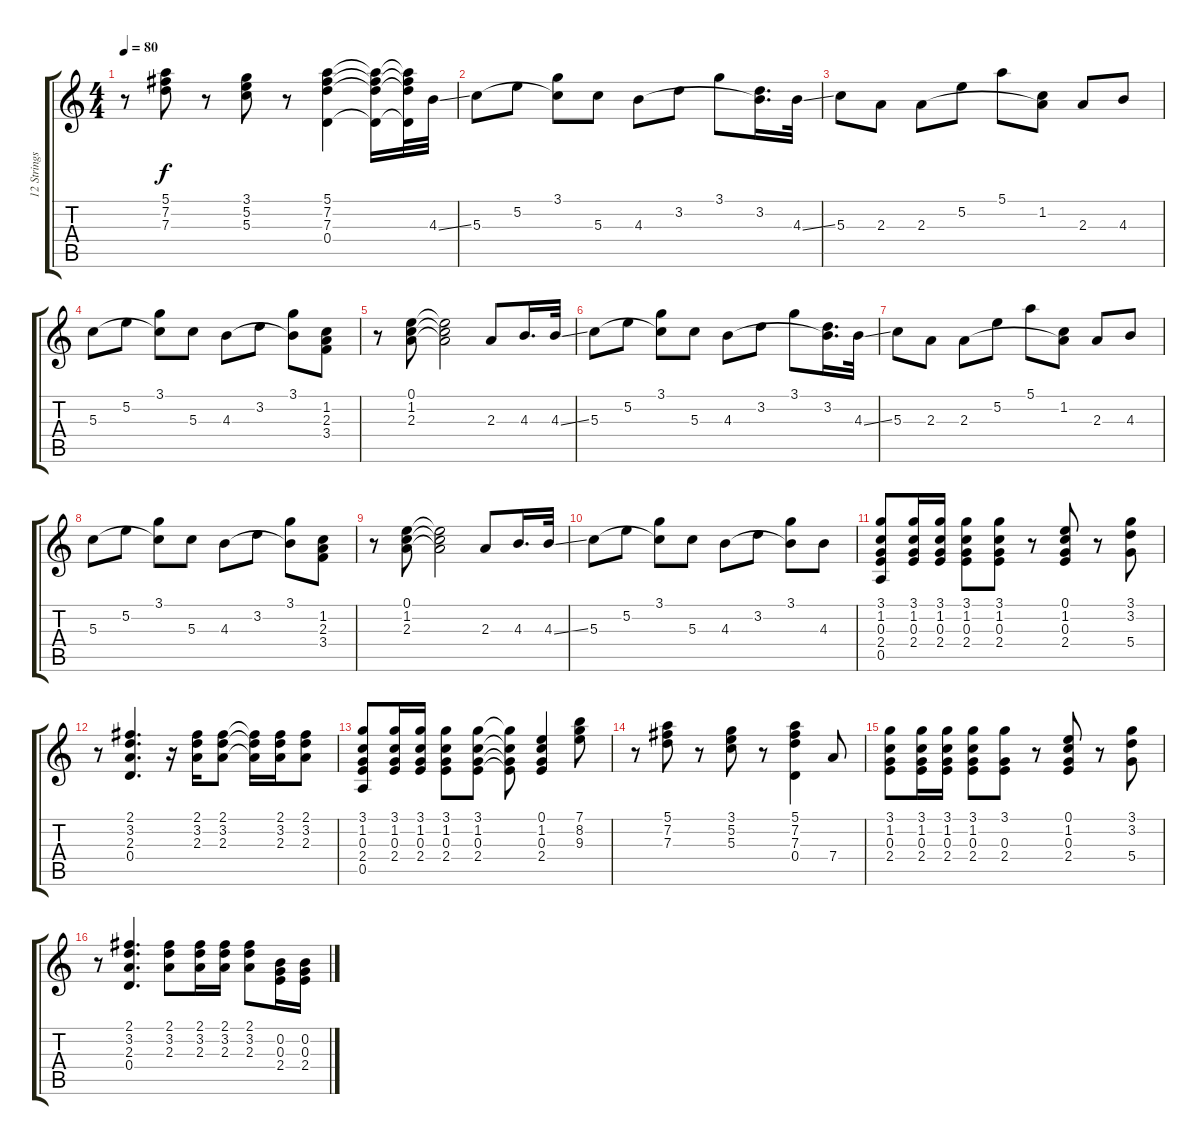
\track ("12 Strings Guitar - Jimmy Page" "12 Strings") {instrument electricguitarjazz}
\staff {score tabs}
\tuning (E4 B3 G3 D3 A2 E2) {hide}
\ts (4 4)
\tempo 80
\clef g2
\ks c
r.8{dy f} (5.1 7.2 7.3).8 r.8 (3.1 5.2 5.3).8 r.8 (5.1 7.2 7.3 0.4).4 (5.1{t} 7.2{t} 7.3{t} 0.4{t}).16 (5.1{t} 7.2{t} 7.3{t} 0.4{t}).32 4.3{ss}.32 |
5.3.8 5.2.8 (3.1 5.3{t}).8 5.3.8 4.3.8 3.2.8 3.1.8 (3.2 4.3{t}).16{d} 4.3{ss}.32 |
5.3.8 2.3.8 2.3.8 5.2.8 5.1.8 (1.2 2.3{t}).8 2.3.8 4.3.8 |
5.3.8 5.2.8 (3.1 5.3{t}).8 5.3.8 4.3.8 3.2.8 (3.1 4.3{t}).8 (1.2 2.3 3.4).8 |
r.8 (0.1 1.2 2.3).8 (0.1{t} 1.2{t} 2.3{t}).2 2.3.8 4.3.16{d} 4.3{ss}.32 |
5.3.8 5.2.8 (3.1 5.3{t}).8 5.3.8 4.3.8 3.2.8 3.1.8 (3.2 4.3{t}).16{d} 4.3{ss}.32 |
5.3.8 2.3.8 2.3.8 5.2.8 5.1.8 (1.2 2.3{t}).8 2.3.8 4.3.8 |
5.3.8 5.2.8 (3.1 5.3{t}).8 5.3.8 4.3.8 3.2.8 (3.1 4.3{t}).8 (1.2 2.3 3.4).8 |
r.8 (0.1 1.2 2.3).8 (0.1{t} 1.2{t} 2.3{t}).2 2.3.8 4.3.16{d} 4.3{ss}.32 |
5.3.8 5.2.8 (3.1 5.3{t}).8 5.3.8 4.3.8 3.2.8 (3.1 4.3{t}).8 4.3.8 |
(3.1 1.2 0.3 2.4 0.5).8 (3.1 1.2 0.3 2.4).16 (3.1 1.2 0.3 2.4).16 (3.1 1.2 0.3 2.4).8 (3.1 1.2 0.3 2.4).8 r.8 (0.1 1.2 0.3 2.4).8 r.8 (3.1 3.2 5.4).8 |
r.8 (2.1 3.2 2.3 0.4).4{d} r.16 (2.1 3.2 2.3).16 (2.1 3.2 2.3).8 (2.1{t} 3.2{t} 2.3{t}).16 (2.1 3.2 2.3).16 (2.1 3.2 2.3).8 |
(3.1 1.2 0.3 2.4 0.5).8 (3.1 1.2 0.3 2.4).16 (3.1 1.2 0.3 2.4).16 (3.1 1.2 0.3 2.4).8 (3.1 1.2 0.3 2.4).8 (3.1{t} 1.2{t} 0.3{t} 2.4{t}).8 (0.1 1.2 0.3 2.4).4 (7.1 8.2 9.3).8 |
r.8 (5.1 7.2 7.3).8 r.8 (3.1 5.2 5.3).8 r.8 (5.1 7.2 7.3 0.4).4 7.4.8 |
(3.1 1.2 0.3 2.4).8 (3.1 1.2 0.3 2.4).16 (3.1 1.2 0.3 2.4).16 (3.1 1.2 0.3 2.4).8 (3.1 0.3 2.4).8 r.8 (0.1 1.2 0.3 2.4).8 r.8 (3.1 3.2 5.4).8 |
r.8 (2.1 3.2 2.3 0.4).4{d} (2.1 3.2 2.3).8 (2.1 3.2 2.3).16 (2.1 3.2 2.3).16 (2.1 3.2 2.3).8 (0.2 0.3 2.4).16 (0.2 0.3 2.4).16
